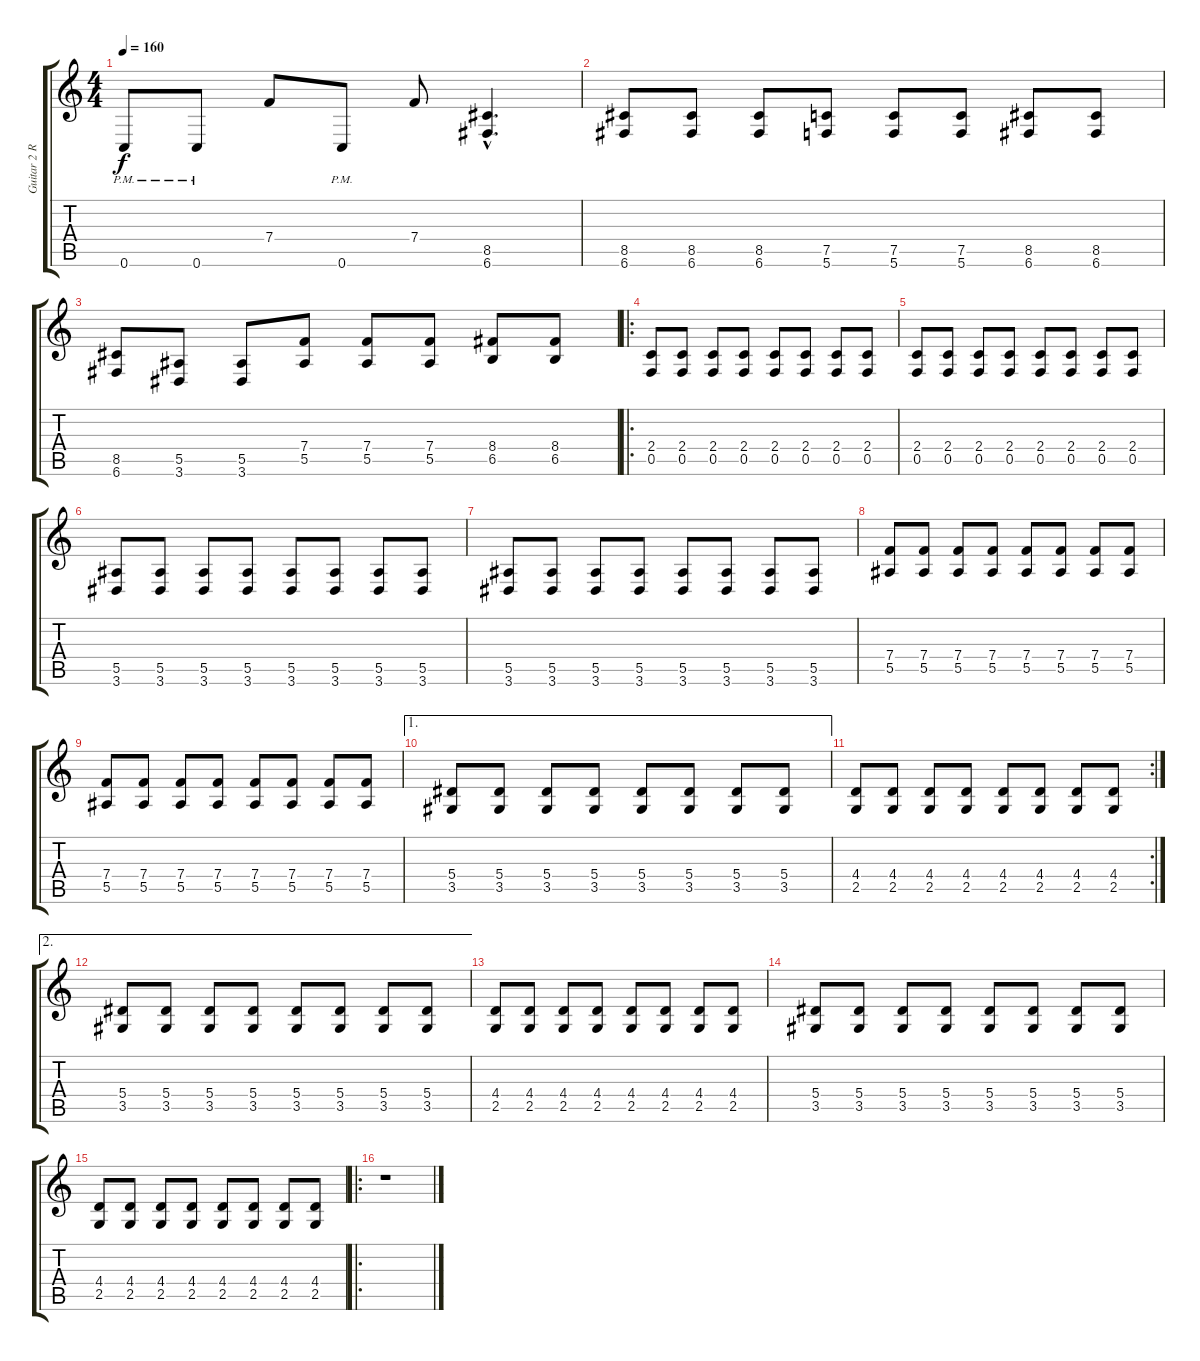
\track ("Guitar 2 Right (Bjorn)" "Guitar 2 R") {instrument distortionguitar}
\staff {score tabs}
\tuning (C4 G3 Eb3 Bb2 F2 C2) {hide}
\ts (4 4)
\tempo 160
\clef g2
\ks c
0.6{pm}.8{dy f} 0.6{pm}.8 7.4.8 0.6{pm}.8 7.4.8 (8.5{hac} 6.6{hac}).4{d} |
(8.5 6.6).8 (8.5 6.6).8 (8.5 6.6).8 (7.5 5.6).8 (7.5 5.6).8 (7.5 5.6).8 (8.5 6.6).8 (8.5 6.6).8 |
(8.5 6.6).8 (5.5 3.6).8 (5.5 3.6).8 (7.4 5.5).8 (7.4 5.5).8 (7.4 5.5).8 (8.4 6.5).8 (8.4 6.5).8 |
\ro
(2.4 0.5).8 (2.4 0.5).8 (2.4 0.5).8 (2.4 0.5).8 (2.4 0.5).8 (2.4 0.5).8 (2.4 0.5).8 (2.4 0.5).8 |
(2.4 0.5).8 (2.4 0.5).8 (2.4 0.5).8 (2.4 0.5).8 (2.4 0.5).8 (2.4 0.5).8 (2.4 0.5).8 (2.4 0.5).8 |
(5.5 3.6).8 (5.5 3.6).8 (5.5 3.6).8 (5.5 3.6).8 (5.5 3.6).8 (5.5 3.6).8 (5.5 3.6).8 (5.5 3.6).8 |
(5.5 3.6).8 (5.5 3.6).8 (5.5 3.6).8 (5.5 3.6).8 (5.5 3.6).8 (5.5 3.6).8 (5.5 3.6).8 (5.5 3.6).8 |
(7.4 5.5).8 (7.4 5.5).8 (7.4 5.5).8 (7.4 5.5).8 (7.4 5.5).8 (7.4 5.5).8 (7.4 5.5).8 (7.4 5.5).8 |
(7.4 5.5).8 (7.4 5.5).8 (7.4 5.5).8 (7.4 5.5).8 (7.4 5.5).8 (7.4 5.5).8 (7.4 5.5).8 (7.4 5.5).8 |
\ae 1
(5.4 3.5).8 (5.4 3.5).8 (5.4 3.5).8 (5.4 3.5).8 (5.4 3.5).8 (5.4 3.5).8 (5.4 3.5).8 (5.4 3.5).8 |
\rc 2
(4.4 2.5).8 (4.4 2.5).8 (4.4 2.5).8 (4.4 2.5).8 (4.4 2.5).8 (4.4 2.5).8 (4.4 2.5).8 (4.4 2.5).8 |
\ae 2
(5.4 3.5).8 (5.4 3.5).8 (5.4 3.5).8 (5.4 3.5).8 (5.4 3.5).8 (5.4 3.5).8 (5.4 3.5).8 (5.4 3.5).8 |
(4.4 2.5).8 (4.4 2.5).8 (4.4 2.5).8 (4.4 2.5).8 (4.4 2.5).8 (4.4 2.5).8 (4.4 2.5).8 (4.4 2.5).8 |
(5.4 3.5).8 (5.4 3.5).8 (5.4 3.5).8 (5.4 3.5).8 (5.4 3.5).8 (5.4 3.5).8 (5.4 3.5).8 (5.4 3.5).8 |
(4.4 2.5).8 (4.4 2.5).8 (4.4 2.5).8 (4.4 2.5).8 (4.4 2.5).8 (4.4 2.5).8 (4.4 2.5).8 (4.4 2.5).8 |
\ro
r.1
